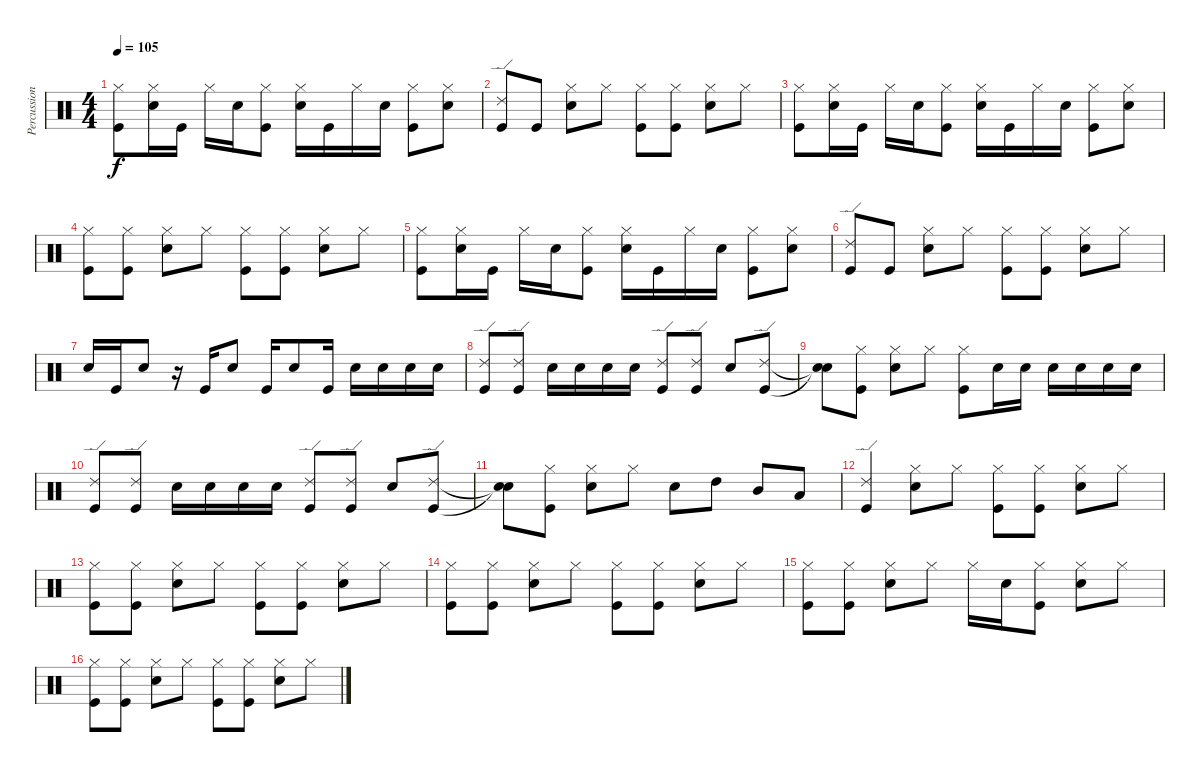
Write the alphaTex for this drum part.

\track ("Percussions" "Percussion") {instrument percussion}
\staff {score}
\articulation defaults
\ts (4 4)
\tempo 105
\clef neutral
\ks c
("Hi-Hat (closed)" "Kick (hit)").8{dy f} ("Hi-Hat (closed)" "Snare (hit) 2").16 "Kick (hit)".16 "Hi-Hat (closed)".16 "Snare (hit) 2".16 ("Hi-Hat (closed)" "Kick (hit)").8 ("Hi-Hat (closed)" "Snare (hit) 2").16 "Kick (hit)".16 "Hi-Hat (closed)".16 "Snare (hit) 2".16 ("Hi-Hat (closed)" "Kick (hit)").8 ("Hi-Hat (closed)" "Snare (hit) 2").8 |
("Ride (edge) 2" "Kick (hit)").8 "Kick (hit)".8 ("Hi-Hat (closed)" "Snare (hit) 2").8 "Hi-Hat (closed)".8 ("Hi-Hat (closed)" "Kick (hit)").8 ("Hi-Hat (closed)" "Kick (hit)").8 ("Hi-Hat (closed)" "Snare (hit) 2").8 "Hi-Hat (closed)".8 |
("Hi-Hat (closed)" "Kick (hit)").8 ("Hi-Hat (closed)" "Snare (hit) 2").16 "Kick (hit)".16 "Hi-Hat (closed)".16 "Snare (hit) 2".16 ("Hi-Hat (closed)" "Kick (hit)").8 ("Hi-Hat (closed)" "Snare (hit) 2").16 "Kick (hit)".16 "Hi-Hat (closed)".16 "Snare (hit) 2".16 ("Hi-Hat (closed)" "Kick (hit)").8 ("Hi-Hat (closed)" "Snare (hit) 2").8 |
("Hi-Hat (closed)" "Kick (hit)").8 ("Hi-Hat (closed)" "Kick (hit)").8 ("Hi-Hat (closed)" "Snare (hit) 2").8 "Hi-Hat (closed)".8 ("Hi-Hat (closed)" "Kick (hit)").8 ("Hi-Hat (closed)" "Kick (hit)").8 ("Hi-Hat (closed)" "Snare (hit) 2").8 "Hi-Hat (closed)".8 |
("Hi-Hat (closed)" "Kick (hit)").8 ("Hi-Hat (closed)" "Snare (hit) 2").16 "Kick (hit)".16 "Hi-Hat (closed)".16 "Snare (hit) 2".16 ("Hi-Hat (closed)" "Kick (hit)").8 ("Hi-Hat (closed)" "Snare (hit) 2").16 "Kick (hit)".16 "Hi-Hat (closed)".16 "Snare (hit) 2".16 ("Hi-Hat (closed)" "Kick (hit)").8 ("Hi-Hat (closed)" "Snare (hit) 2").8 |
("Ride (edge) 2" "Kick (hit)").8 "Kick (hit)".8 ("Hi-Hat (closed)" "Snare (hit) 2").8 "Hi-Hat (closed)".8 ("Hi-Hat (closed)" "Kick (hit)").8 ("Hi-Hat (closed)" "Kick (hit)").8 ("Hi-Hat (closed)" "Snare (hit) 2").8 "Hi-Hat (closed)".8 |
"Snare (hit) 2".16 "Kick (hit)".16 "Snare (hit) 2".8 r.16 "Kick (hit)".16 "Snare (hit) 2".8 "Kick (hit)".16 "Snare (hit) 2".8 "Kick (hit)".16 "Snare (hit) 2".16 "Snare (hit) 2".16 "Snare (hit) 2".16 "Snare (hit) 2".16 |
("Ride (edge) 2" "Kick (hit)").8 ("Ride (edge) 2" "Kick (hit)").8 "Snare (hit) 2".16 "Snare (hit) 2".16 "Snare (hit) 2".16 "Snare (hit) 2".16 ("Ride (edge) 2" "Kick (hit)").8 ("Ride (edge) 2" "Kick (hit)").8 "Snare (hit) 2".8 ("Ride (edge) 2" "Kick (hit)").8 |
("Snare (hit)"{t} "Snare (hit)"{t}).8 ("Hi-Hat (closed)" "Kick (hit)").8 ("Hi-Hat (closed)" "Snare (hit) 2").8 "Hi-Hat (closed)".8 ("Hi-Hat (closed)" "Kick (hit)").8 "Snare (hit) 2".16 "Snare (hit) 2".16 "Snare (hit) 2".16 "Snare (hit) 2".16 "Snare (hit) 2".16 "Snare (hit) 2".16 |
("Ride (edge) 2" "Kick (hit)").8 ("Ride (edge) 2" "Kick (hit)").8 "Snare (hit) 2".16 "Snare (hit) 2".16 "Snare (hit) 2".16 "Snare (hit) 2".16 ("Ride (edge) 2" "Kick (hit)").8 ("Ride (edge) 2" "Kick (hit)").8 "Snare (hit) 2".8 ("Ride (edge) 2" "Kick (hit)").8 |
("Snare (hit)"{t} "Snare (hit)"{t}).8 ("Hi-Hat (closed)" "Kick (hit)").8 ("Hi-Hat (closed)" "Snare (hit) 2").8 "Hi-Hat (closed)".8 "Snare (hit) 2".8 "High Tom (hit)".8 "Mid Tom (hit)".8 "Low Tom (hit)".8 |
("Ride (edge) 2" "Kick (hit)").4 ("Hi-Hat (closed)" "Snare (hit) 2").8 "Hi-Hat (closed)".8 ("Hi-Hat (closed)" "Kick (hit)").8 ("Hi-Hat (closed)" "Kick (hit)").8 ("Hi-Hat (closed)" "Snare (hit) 2").8 "Hi-Hat (closed)".8 |
("Hi-Hat (closed)" "Kick (hit)").8 ("Hi-Hat (closed)" "Kick (hit)").8 ("Hi-Hat (closed)" "Snare (hit) 2").8 "Hi-Hat (closed)".8 ("Hi-Hat (closed)" "Kick (hit)").8 ("Hi-Hat (closed)" "Kick (hit)").8 ("Hi-Hat (closed)" "Snare (hit) 2").8 "Hi-Hat (closed)".8 |
("Hi-Hat (closed)" "Kick (hit)").8 ("Hi-Hat (closed)" "Kick (hit)").8 ("Hi-Hat (closed)" "Snare (hit) 2").8 "Hi-Hat (closed)".8 ("Hi-Hat (closed)" "Kick (hit)").8 ("Hi-Hat (closed)" "Kick (hit)").8 ("Hi-Hat (closed)" "Snare (hit) 2").8 "Hi-Hat (closed)".8 |
("Hi-Hat (closed)" "Kick (hit)").8 ("Hi-Hat (closed)" "Kick (hit)").8 ("Hi-Hat (closed)" "Snare (hit) 2").8 "Hi-Hat (closed)".8 "Hi-Hat (closed)".16 "Snare (hit) 2".16 ("Hi-Hat (closed)" "Kick (hit)").8 ("Hi-Hat (closed)" "Snare (hit) 2").8 "Hi-Hat (closed)".8 |
("Hi-Hat (closed)" "Kick (hit)").8 ("Hi-Hat (closed)" "Kick (hit)").8 ("Hi-Hat (closed)" "Snare (hit) 2").8 "Hi-Hat (closed)".8 ("Hi-Hat (closed)" "Kick (hit)").8 ("Hi-Hat (closed)" "Kick (hit)").8 ("Hi-Hat (closed)" "Snare (hit) 2").8 "Hi-Hat (closed)".8
